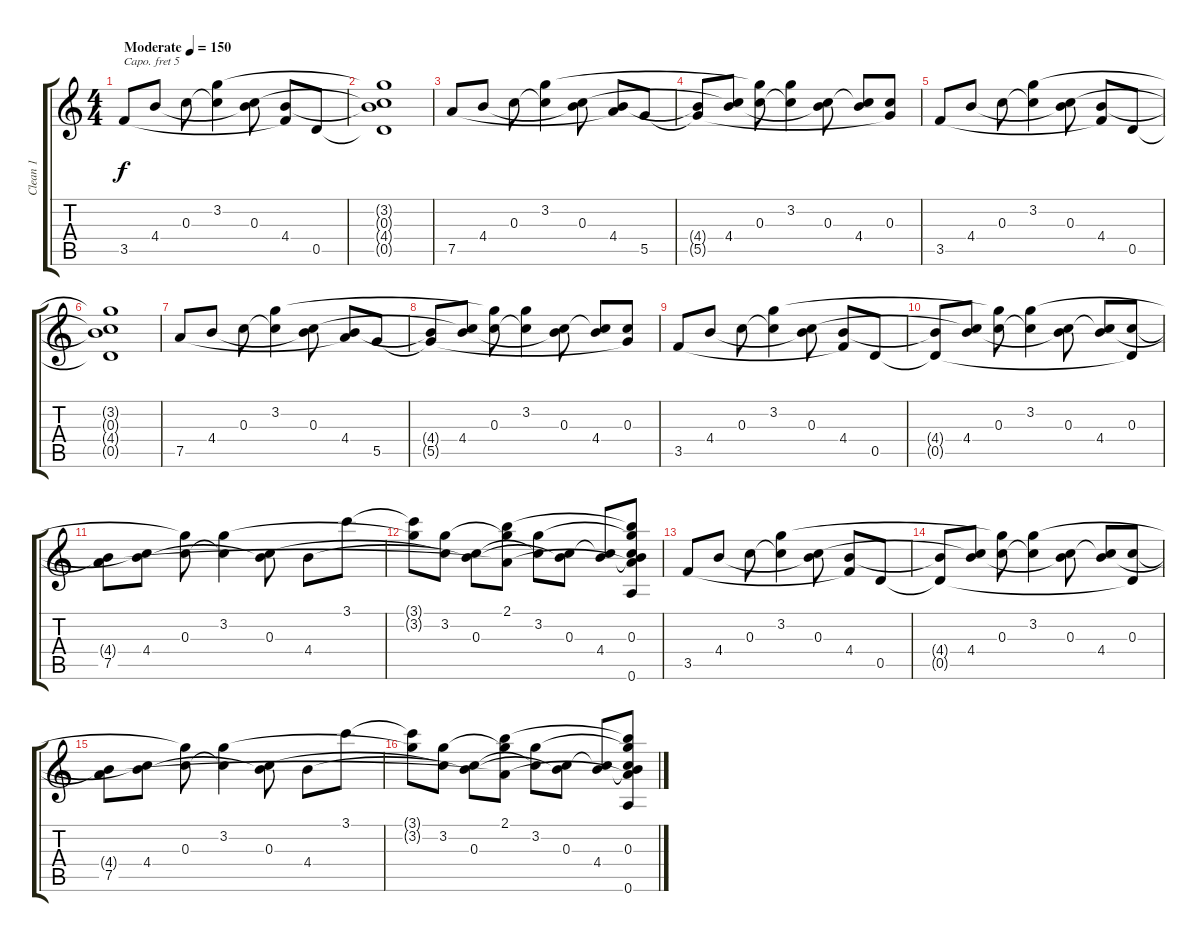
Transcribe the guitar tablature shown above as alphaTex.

\track ("Clean 1" "Clean 1") {instrument electricguitarjazz}
\staff {score tabs}
\capo 5
\tuning (E4 B3 G3 D3 A2 E2) {hide}
\ts (4 4)
\tempo (150 "Moderate")
\clef g2
\ks c
3.5.8{dy f instrument electricguitarjazz} 4.4.8 0.3.8 (3.2 0.3{t}).4 (0.3 4.4{t}).8 (4.4 3.5{t}).8 0.5.8 |
(3.2{t} 0.3{t} 4.4{t} 0.5{t}).1 |
7.5.8 4.4.8 0.3.8 (3.2 0.3{t}).4 (0.3 4.4{t}).8 (4.4 7.5{t}).8 5.5.8 |
(4.4{t} 5.5{t}).8 (0.3{t} 4.4).8 (3.2{t} 0.3).8 (3.2 0.3{t}).4 (0.3 4.4{t}).8 (0.3{t} 4.4).8 (0.3 5.5{t}).8 |
3.5.8 4.4.8 0.3.8 (3.2 0.3{t}).4 (0.3 4.4{t}).8 (4.4 3.5{t}).8 0.5.8 |
(3.2{t} 0.3{t} 4.4{t} 0.5{t}).1 |
7.5.8 4.4.8 0.3.8 (3.2 0.3{t}).4 (0.3 4.4{t}).8 (4.4 7.5{t}).8 5.5.8 |
(4.4{t} 5.5{t}).8 (0.3{t} 4.4).8 (3.2{t} 0.3).8 (3.2 0.3{t}).4 (0.3 4.4{t}).8 (0.3{t} 4.4).8 (0.3 5.5{t}).8 |
3.5.8 4.4.8 0.3.8 (3.2 0.3{t}).4 (0.3 4.4{t}).8 (4.4 3.5{t}).8 0.5.8 |
(4.4{t} 0.5{t}).8 (0.3{t} 4.4).8 (3.2{t} 0.3).8 (3.2 0.3{t}).4 (0.3 4.4{t}).8 (0.3{t} 4.4).8 (0.3 0.5{t}).8 |
(4.4{t} 7.5).8 (0.3{t} 4.4).8 (3.2{t} 0.3).8 (3.2 0.3{t}).4 (0.3 4.4{t}).8 4.4.8 3.1.8 |
(3.1{t} 3.2{t}).8 (3.2 0.3{t}).8 (0.3 4.4{t}).8 (2.1 3.2{t} 7.5{t}).8 (3.2 0.3{t}).8 (0.3 4.4{t}).8 (0.3{t} 4.4).8 (2.1{t} 3.2{t} 0.3 4.4{t} 7.5{t} 0.6).8 |
3.5.8 4.4.8 0.3.8 (3.2 0.3{t}).4 (0.3 4.4{t}).8 (4.4 3.5{t}).8 0.5.8 |
(4.4{t} 0.5{t}).8 (0.3{t} 4.4).8 (3.2{t} 0.3).8 (3.2 0.3{t}).4 (0.3 4.4{t}).8 (0.3{t} 4.4).8 (0.3 0.5{t}).8 |
(4.4{t} 7.5).8 (0.3{t} 4.4).8 (3.2{t} 0.3).8 (3.2 0.3{t}).4 (0.3 4.4{t}).8 4.4.8 3.1.8 |
(3.1{t} 3.2{t}).8 (3.2 0.3{t}).8 (0.3 4.4{t}).8 (2.1 3.2{t} 7.5{t}).8 (3.2 0.3{t}).8 (0.3 4.4{t}).8 (0.3{t} 4.4).8 (2.1{t} 3.2{t} 0.3 4.4{t} 7.5{t} 0.6).8
